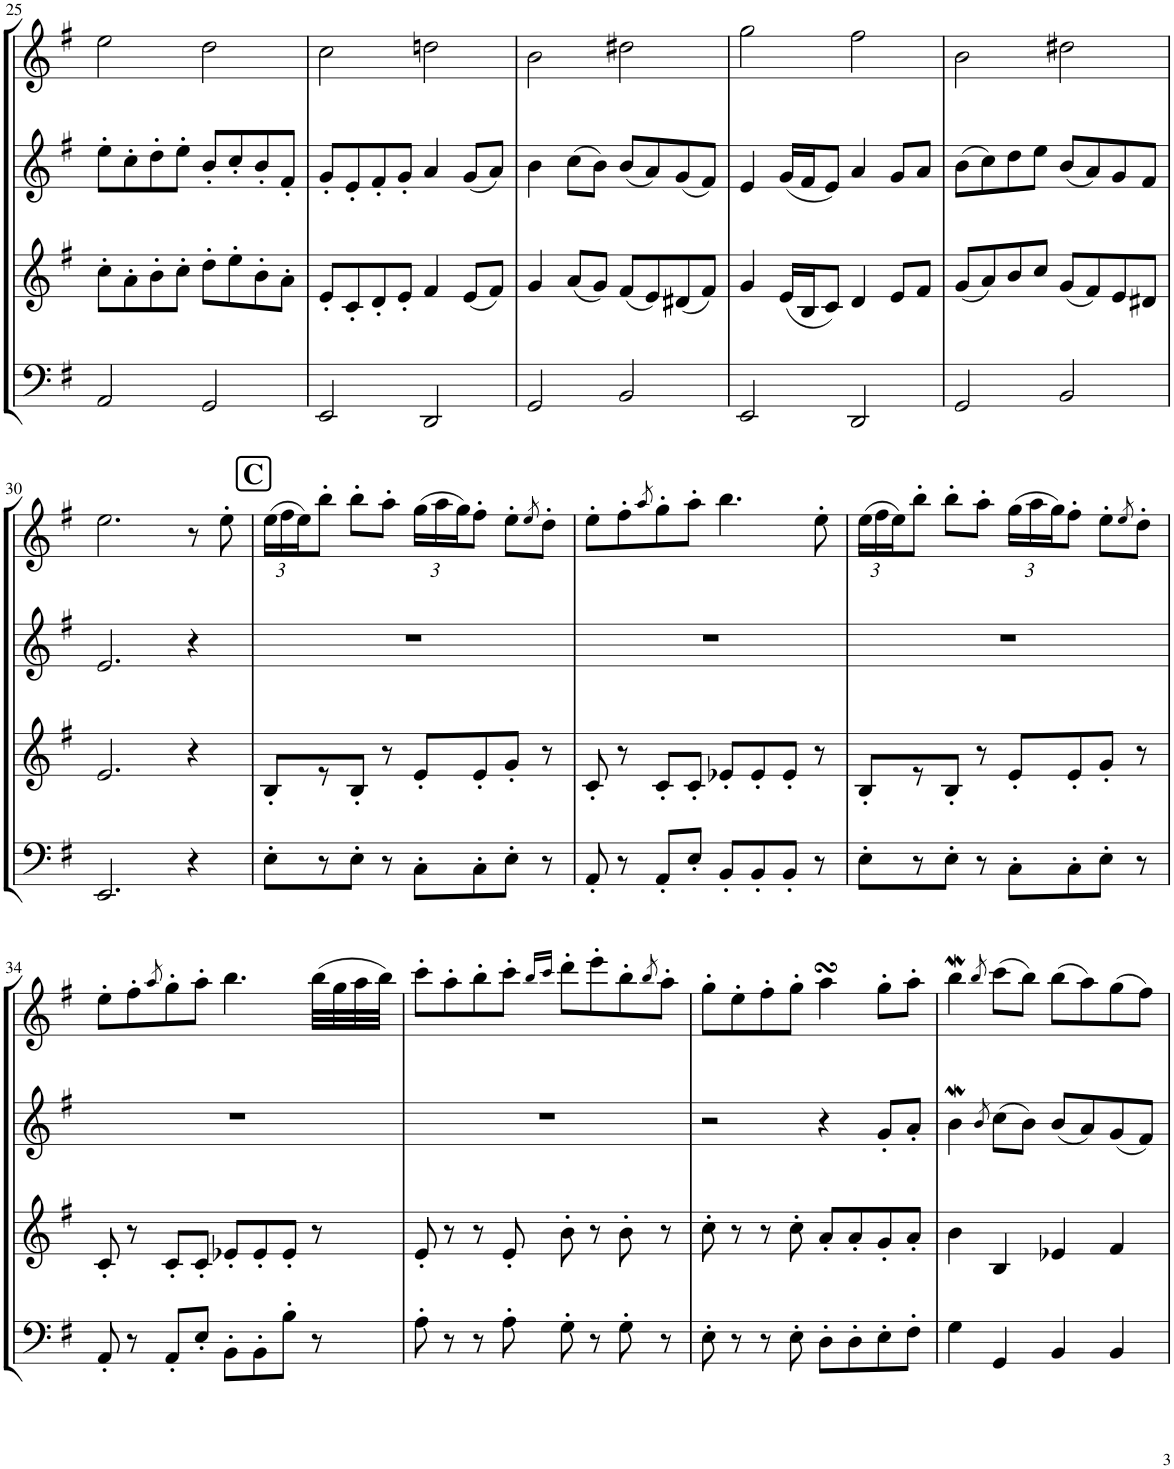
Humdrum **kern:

**kern	**kern	**kern	**kern
*part4	*part3	*part2	*part1
*staff4	*staff3	*staff2	*staff1
*I"Bassoon	*I"Bb Clarinet	*I"Oboe	*I"Flute
*I'Bsn	*I'Cl	*I'Ob	*I'Fl
!!LO:PB:g=z
*clefF4	*clefG2	*clefG2	*clefG2
*	*ITrd1c2	*	*
*k[f#]	*k[f#]	*k[f#]	*k[f#]
*M4/4	*M4/4	*M4/4	*M4/4
=25	=25	=25	=25
2AA/	8cc'\L	8ee'\L	2ee\
.	8a'\	8cc'\	.
.	8b'\	8dd'\	.
.	8cc'\J	8ee'\J	.
2GG/	8dd'\L	8b'/L	2dd\
.	8ee'\	8cc'/	.
.	8b'\	8b'/	.
.	8a'\J	8f#'/J	.
=26	=26	=26	=26
2EE/	8e'/L	8g'/L	2cc\
.	8c'/	8e'/	.
.	8d'/	8f#'/	.
.	8e'/J	8g'/J	.
2DD/	4f#/	4a/	2ddn\
.	(8e/L	(8g/L	.
.	8f#/J)	8a/J)	.
=27	=27	=27	=27
2GG/	4g/	4b\	2b\
.	(8a/L	(8cc\L	.
.	8g/J)	8b\J)	.
2BB/	(8f#/L	(8b/L	2dd#X\
.	8e/)	8a/)	.
.	(8d#X/	(8g/	.
.	8f#/J)	8f#/J)	.
=28	=28	=28	=28
2EE/	4g/	4e/	2gg\
.	(16e/LL	(16g/LL	.
.	16B/J	16f#/J	.
.	8c/J)	8e/J)	.
2DD/	4d/	4a/	2ff#\
.	8e/L	8g/L	.
.	8f#/J	8a/J	.
=29	=29	=29	=29
2GG/	(8g/L	(8b\L	2b\
.	8a/)	8cc\)	.
.	8b/	8dd\	.
.	8cc/J	8ee\J	.
2BB/	(8g/L	(8b/L	2dd#X\
.	8f#/)	8a/)	.
.	8e/	8g/	.
.	8d#X/J	8f#/J	.
!!LO:LB:g=z
=30	=30	=30	=30
2.EE/	2.e/	2.e/	2.ee\
4r	4r	4r	8r
.	.	.	8ee'\
!!LO:REH:place=s1:a:B:cj:fs=14:t=C
=31	=31	=31	=31
*	*	*	*Xbrackettup
8E'\L	8B'/L	1r	(24ee\LL
.	.	.	24ff#\
.	.	.	24ee\J)
8r	8r	.	8bb'\J
8E'\J	8B'/J	.	8bb'\L
8r	8r	.	8aa'\J
8C'\L	8e'/L	.	(24gg\LL
.	.	.	24aa\
.	.	.	24gg\J)
8C'\	8e'/	.	8ff#'\J
8E'\J	8g'/J	.	8ee'\L
.	.	.	8qee/
8r	8r	.	8dd'\J
=32	=32	=32	=32
8AA'/	8c'/	1r	8ee'\L
8r	8r	.	8ff#'\
.	.	.	8qaa/
8AA'/L	8c'/L	.	8gg'\
8E'/J	8c'/J	.	8aa'\J
8BB'/L	8e-X'/L	.	4.bb\
8BB'/	8e-'/	.	.
8BB'/J	8e-'/J	.	.
8r	8r	.	8ee'\
=33	=33	=33	=33
8E'\L	8B'/L	1r	(24ee\LL
.	.	.	24ff#\
.	.	.	24ee\J)
8r	8r	.	8bb'\J
8E'\J	8B'/J	.	8bb'\L
8r	8r	.	8aa'\J
8C'\L	8e'/L	.	(24gg\LL
.	.	.	24aa\
.	.	.	24gg\J)
8C'\	8e'/	.	8ff#'\J
8E'\J	8g'/J	.	8ee'\L
.	.	.	8qee/
8r	8r	.	8dd'\J
!!LO:LB:g=z
=34	=34	=34	=34
8AA'/	8c'/	1r	8ee'\L
8r	8r	.	8ff#'\
.	.	.	8qaa/
8AA'/L	8c'/L	.	8gg'\
8E'/J	8c'/J	.	8aa'\J
8BB'\L	8e-X'/L	.	4.bb\
8BB'\	8e-'/	.	.
8B'\J	8e-'/J	.	.
8r	8r	.	(32bb\LLL
.	.	.	32gg\
.	.	.	32aa\
.	.	.	32bb\JJJ)
=35	=35	=35	=35
8A'\	8e'/	1r	8ccc'\L
8r	8r	.	8aa'\
8r	8r	.	8bb'\
8A'\	8e'/	.	8ccc'\J
.	.	.	16qbb/LL
.	.	.	16qccc/JJ
8G'\	8b'\	.	8ddd'\L
8r	8r	.	8eee'\
8G'\	8b'\	.	8bb'\
.	.	.	8qbb/
8r	8r	.	8aa'\J
=36	=36	=36	=36
8E'\	8cc'\	2r	8gg'\L
8r	8r	.	8ee'\
8r	8r	.	8ff#'\
8E'\	8cc'\	.	8gg'\J
8D'\L	8a'/L	4r	4aasSSS\
8D'\	8a'/	.	.
8E'\	8g'/	8g'/L	8gg'\L
8F#'\J	8a'/J	8a'/J	8aa'\J
=37	=37	=37	=37
4G\	4b\	4bW\	4bbW\
.	.	8qb/	8qbb/
4GG/	4B/	(8cc\L	(8ccc\L
.	.	8b\J)	8bb\J)
4BB/	4e-X/	(8b/L	(8bb\L
.	.	8a/)	8aa\)
4BB/	4f#/	(8g/	(8gg\
.	.	8f#/J)	8ff#\J)
=	=	=	=
*-	*-	*-	*-
